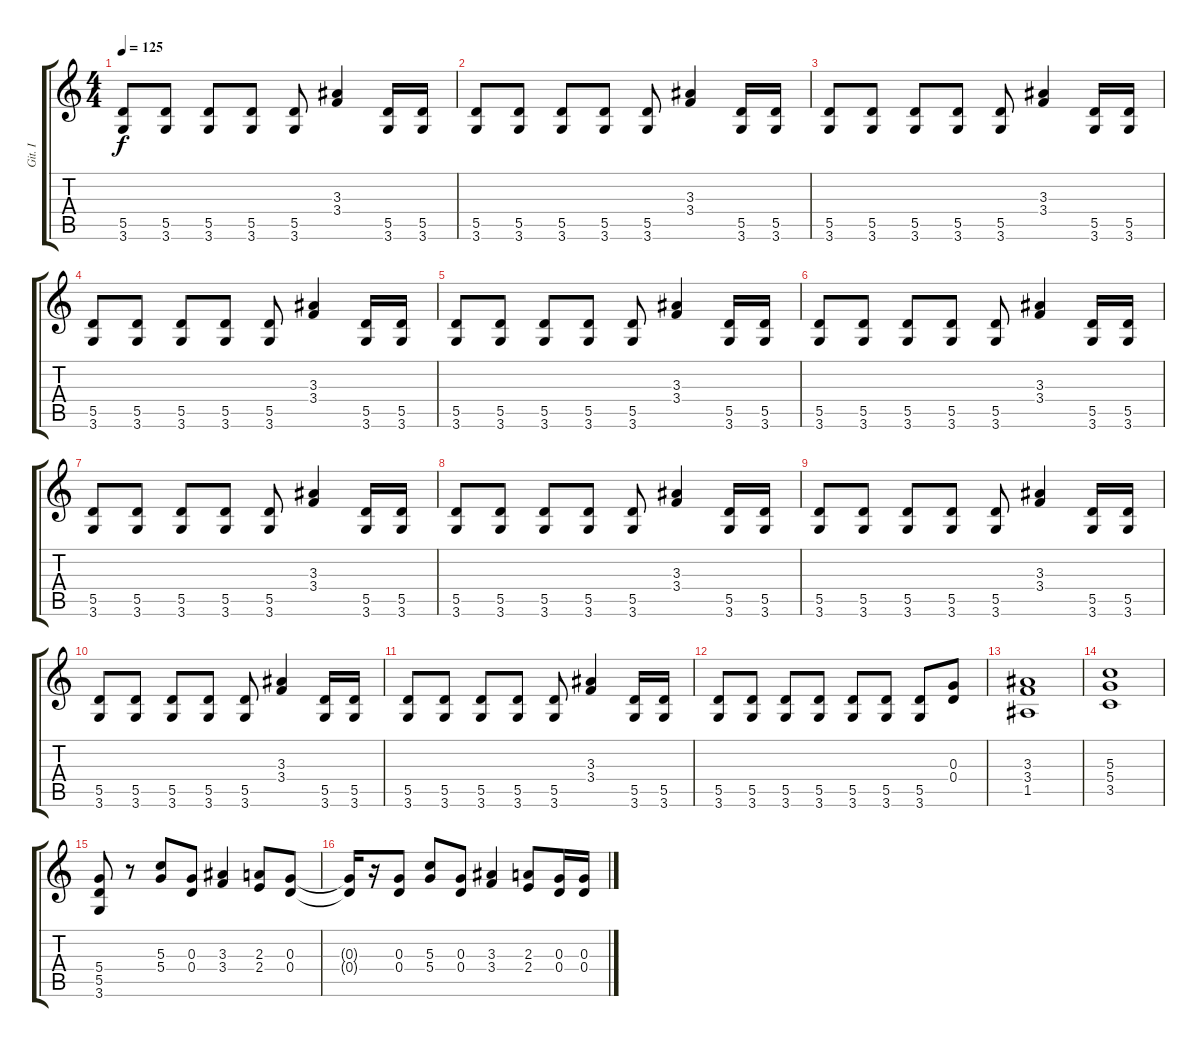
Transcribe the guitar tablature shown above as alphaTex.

\track ("Git. I" "Git. I") {instrument overdrivenguitar}
\staff {score tabs}
\tuning (E4 B3 G3 D3 A2 E2) {hide}
\ts (4 4)
\tempo 125
\clef g2
\ks c
(5.5 3.6).8{dy f} (5.5 3.6).8 (5.5 3.6).8 (5.5 3.6).8 (5.5 3.6).8 (3.3 3.4).4 (5.5 3.6).16 (5.5 3.6).16 |
(5.5 3.6).8 (5.5 3.6).8 (5.5 3.6).8 (5.5 3.6).8 (5.5 3.6).8 (3.3 3.4).4 (5.5 3.6).16 (5.5 3.6).16 |
(5.5 3.6).8 (5.5 3.6).8 (5.5 3.6).8 (5.5 3.6).8 (5.5 3.6).8 (3.3 3.4).4 (5.5 3.6).16 (5.5 3.6).16 |
(5.5 3.6).8 (5.5 3.6).8 (5.5 3.6).8 (5.5 3.6).8 (5.5 3.6).8 (3.3 3.4).4 (5.5 3.6).16 (5.5 3.6).16 |
(5.5 3.6).8 (5.5 3.6).8 (5.5 3.6).8 (5.5 3.6).8 (5.5 3.6).8 (3.3 3.4).4 (5.5 3.6).16 (5.5 3.6).16 |
(5.5 3.6).8 (5.5 3.6).8 (5.5 3.6).8 (5.5 3.6).8 (5.5 3.6).8 (3.3 3.4).4 (5.5 3.6).16 (5.5 3.6).16 |
(5.5 3.6).8 (5.5 3.6).8 (5.5 3.6).8 (5.5 3.6).8 (5.5 3.6).8 (3.3 3.4).4 (5.5 3.6).16 (5.5 3.6).16 |
(5.5 3.6).8 (5.5 3.6).8 (5.5 3.6).8 (5.5 3.6).8 (5.5 3.6).8 (3.3 3.4).4 (5.5 3.6).16 (5.5 3.6).16 |
(5.5 3.6).8 (5.5 3.6).8 (5.5 3.6).8 (5.5 3.6).8 (5.5 3.6).8 (3.3 3.4).4 (5.5 3.6).16 (5.5 3.6).16 |
(5.5 3.6).8 (5.5 3.6).8 (5.5 3.6).8 (5.5 3.6).8 (5.5 3.6).8 (3.3 3.4).4 (5.5 3.6).16 (5.5 3.6).16 |
(5.5 3.6).8 (5.5 3.6).8 (5.5 3.6).8 (5.5 3.6).8 (5.5 3.6).8 (3.3 3.4).4 (5.5 3.6).16 (5.5 3.6).16 |
(5.5 3.6).8 (5.5 3.6).8 (5.5 3.6).8 (5.5 3.6).8 (5.5 3.6).8 (5.5 3.6).8 (5.5 3.6).8 (0.3 0.4).8 |
(3.3 3.4 1.5).1 |
(5.3 5.4 3.5).1 |
(5.4 5.5 3.6).8 r.8 (5.3 5.4).8 (0.3 0.4).8 (3.3 3.4).4 (2.3 2.4).8 (0.3 0.4).8 |
(0.3{t} 0.4{t}).16 r.16 (0.3 0.4).8 (5.3 5.4).8 (0.3 0.4).8 (3.3 3.4).4 (2.3 2.4).8 (0.3 0.4).16 (0.3 0.4).16
